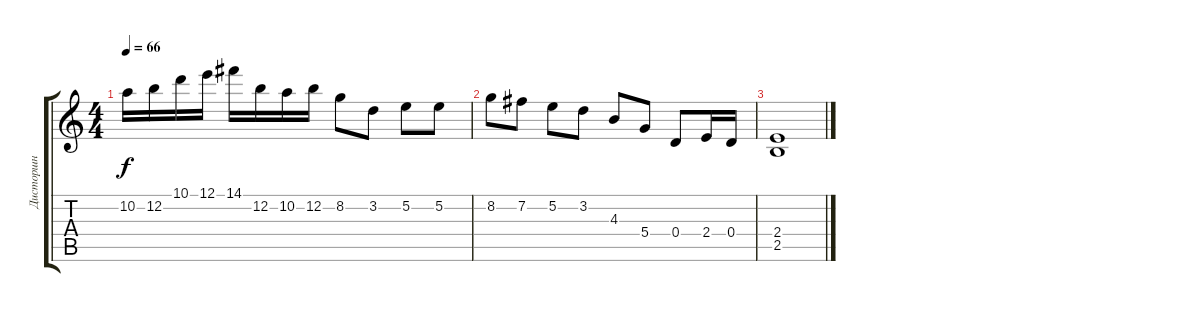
\track ("Дисторшн" "Дисторшн") {instrument distortionguitar}
\staff {score tabs}
\tuning (E4 B3 G3 D3 A2 E2) {hide}
\ts (4 4)
\tempo 66
\clef g2
\ks c
10.2.16{dy f} 12.2.16 10.1.16 12.1.16 14.1.16 12.2.16 10.2.16 12.2.16 8.2.8 3.2.8 5.2.8 5.2.8 |
8.2.8 7.2.8 5.2.8 3.2.8 4.3.8 5.4.8 0.4.8 2.4.16 0.4.16 |
(2.4 2.5).1
